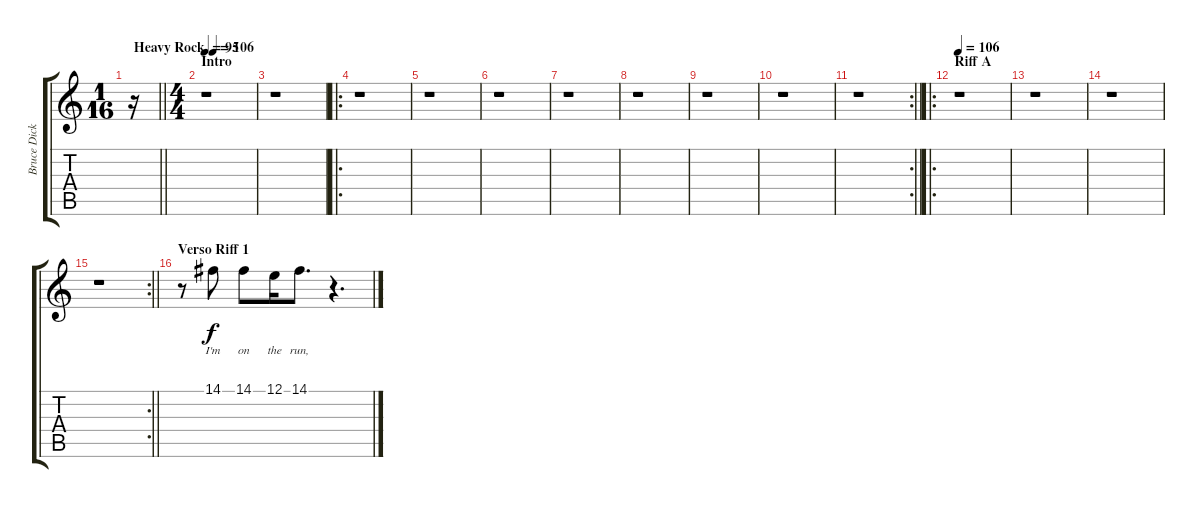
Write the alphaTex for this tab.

\track ("Bruce Dickinson" "Bruce Dick") {instrument lead2sawtooth}
\staff {score tabs}
\tuning (E4 B3 G3 D3 A2 E2) {hide}
\ts (1 16)
\tempo (106 "Heavy Rock")
\clef g2
\barLineRight lightlight
\ks c
r.16{dy f instrument lead2sawtooth} |
\ts (4 4)
\section ("" "Intro")
\tempo 95
r.1 |
r.1 |
\ro
r.1 |
r.1 |
r.1 |
r.1 |
r.1 |
r.1 |
r.1 |
\rc 2
\barLineRight lightlight
r.1 |
\ro
\section ("" "Riff A")
\tempo 106
r.1 |
r.1 |
r.1 |
\rc 2
\barLineRight lightlight
r.1 |
\section ("" "Verso Riff 1")
r.8 14.1.8{lyrics (0 "I'm") lyrics (1 "") lyrics (2 "") lyrics (3 "") lyrics (4 "")} 14.1.8{lyrics (0 "on") lyrics (1 "") lyrics (2 "") lyrics (3 "") lyrics (4 "")} 12.1.16{lyrics (0 "the") lyrics (1 "") lyrics (2 "") lyrics (3 "") lyrics (4 "")} 14.1.8{d lyrics (0 "run,") lyrics (1 "") lyrics (2 "") lyrics (3 "") lyrics (4 "")} r.4{d}
